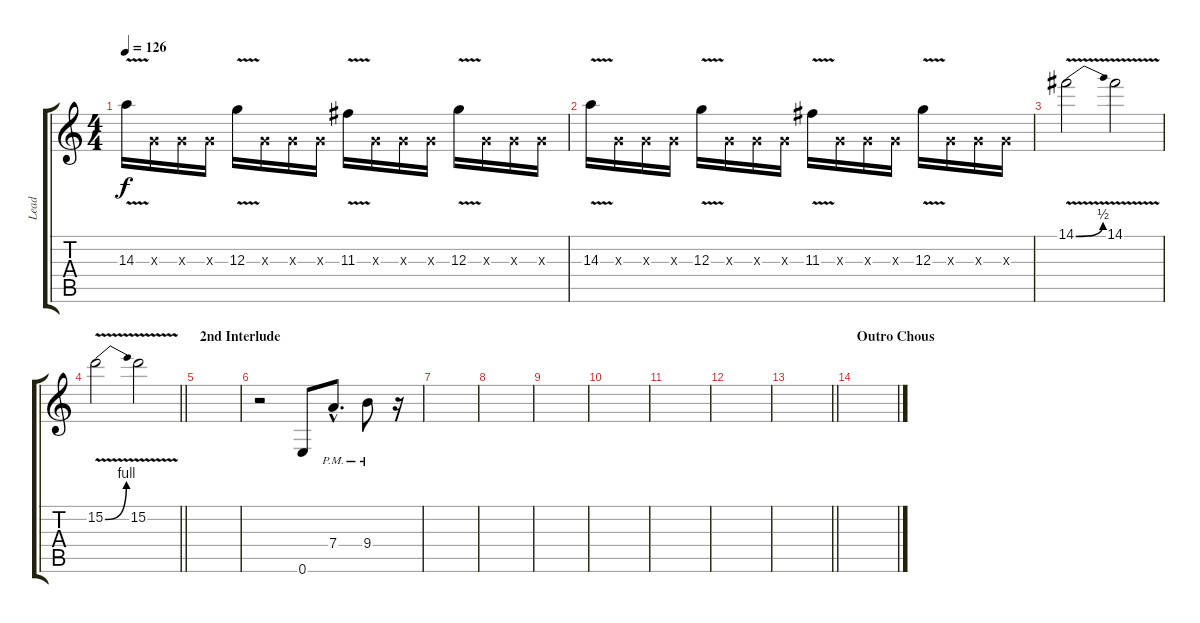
\track ("Lead" "Lead") {instrument overdrivenguitar}
\staff {score tabs}
\tuning (E4 B3 G3 D3 A2 E2) {hide}
\ts (4 4)
\tempo 126
\clef g2
\ks c
14.3{v}.16{dy f} 0.3{x}.16 0.3{x}.16 0.3{x}.16 12.3{v}.16 0.3{x}.16 0.3{x}.16 0.3{x}.16 11.3{v}.16 0.3{x}.16 0.3{x}.16 0.3{x}.16 12.3{v}.16 0.3{x}.16 0.3{x}.16 0.3{x}.16 |
14.3{v}.16 0.3{x}.16 0.3{x}.16 0.3{x}.16 12.3{v}.16 0.3{x}.16 0.3{x}.16 0.3{x}.16 11.3{v}.16 0.3{x}.16 0.3{x}.16 0.3{x}.16 12.3{v}.16 0.3{x}.16 0.3{x}.16 0.3{x}.16 |
14.1{be (bend 0 0 60 2) v}.2 14.1{v}.2 |
\barLineRight lightlight
15.2{be (bend 0 0 60 4) v}.2 15.2{v}.2 |
\section ("" "2nd Interlude")
|
r.2 0.6.8 7.4{hac pm}.8{d} 9.4{pm}.8 r.16 |
|
|
|
|
|
|
\barLineRight lightlight
|
\section ("" "Outro Chous")
